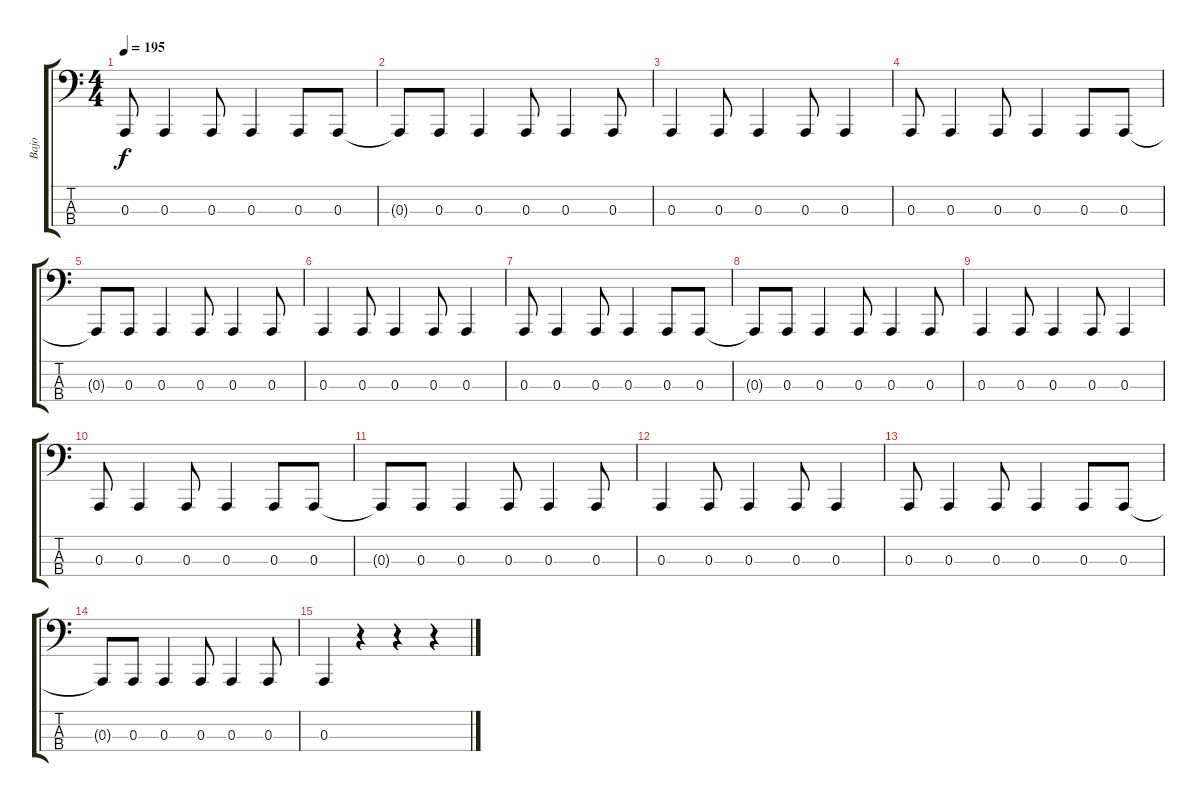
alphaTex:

\track ("Bajo" "Bajo") {instrument lead2sawtooth}
\staff {score tabs}
\tuning (G2 D2 A1 E1) {hide}
\ts (4 4)
\tempo 195
\clef f4
\ks c
0.3.8{dy f} 0.3.4 0.3.8 0.3.4 0.3.8 0.3.8 |
0.3{t}.8 0.3.8 0.3.4 0.3.8 0.3.4 0.3.8 |
0.3.4 0.3.8 0.3.4 0.3.8 0.3.4 |
0.3.8 0.3.4 0.3.8 0.3.4 0.3.8 0.3.8 |
0.3{t}.8 0.3.8 0.3.4 0.3.8 0.3.4 0.3.8 |
0.3.4 0.3.8 0.3.4 0.3.8 0.3.4 |
0.3.8 0.3.4 0.3.8 0.3.4 0.3.8 0.3.8 |
0.3{t}.8 0.3.8 0.3.4 0.3.8 0.3.4 0.3.8 |
0.3.4 0.3.8 0.3.4 0.3.8 0.3.4 |
0.3.8 0.3.4 0.3.8 0.3.4 0.3.8 0.3.8 |
0.3{t}.8 0.3.8 0.3.4 0.3.8 0.3.4 0.3.8 |
0.3.4 0.3.8 0.3.4 0.3.8 0.3.4 |
0.3.8 0.3.4 0.3.8 0.3.4 0.3.8 0.3.8 |
0.3{t}.8 0.3.8 0.3.4 0.3.8 0.3.4 0.3.8 |
0.3.4 r.4 r.4 r.4
